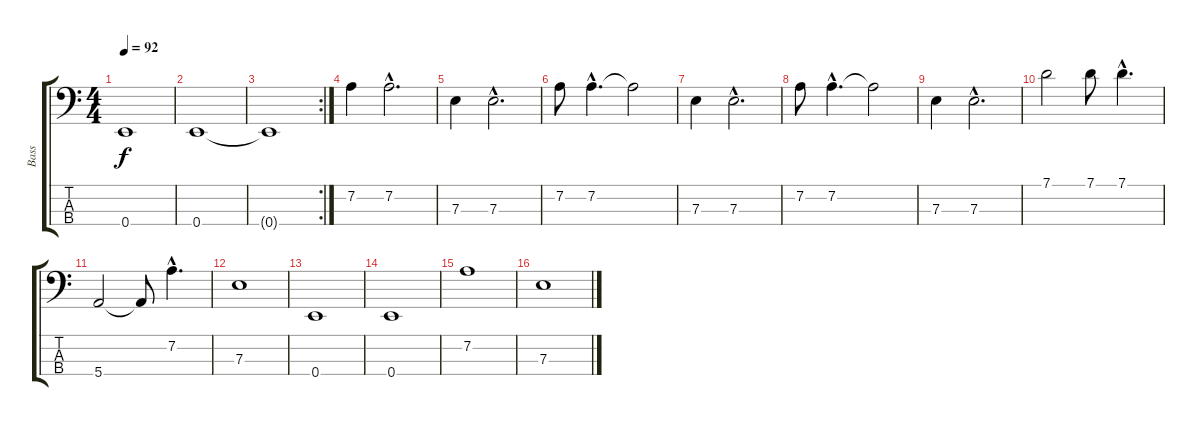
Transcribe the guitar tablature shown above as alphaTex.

\track ("Bass" "Bass") {instrument electricbassfinger}
\staff {score tabs}
\tuning (G2 D2 A1 E1) {hide}
\ts (4 4)
\tempo 92
\clef f4
\ks c
0.4.1{dy f} |
0.4.1 |
\rc 2
0.4{t}.1 |
7.2.4 7.2{hac}.2{d} |
7.3.4 7.3{hac}.2{d} |
7.2.8 7.2{hac}.4{d} 7.2{t}.2 |
7.3.4 7.3{hac}.2{d} |
7.2.8 7.2{hac}.4{d} 7.2{t}.2 |
7.3.4 7.3{hac}.2{d} |
7.1.2 7.1.8 7.1{hac}.4{d} |
5.4.2 5.4{t}.8 7.2{hac}.4{d} |
7.3.1 |
0.4.1 |
0.4.1 |
7.2.1 |
7.3.1
